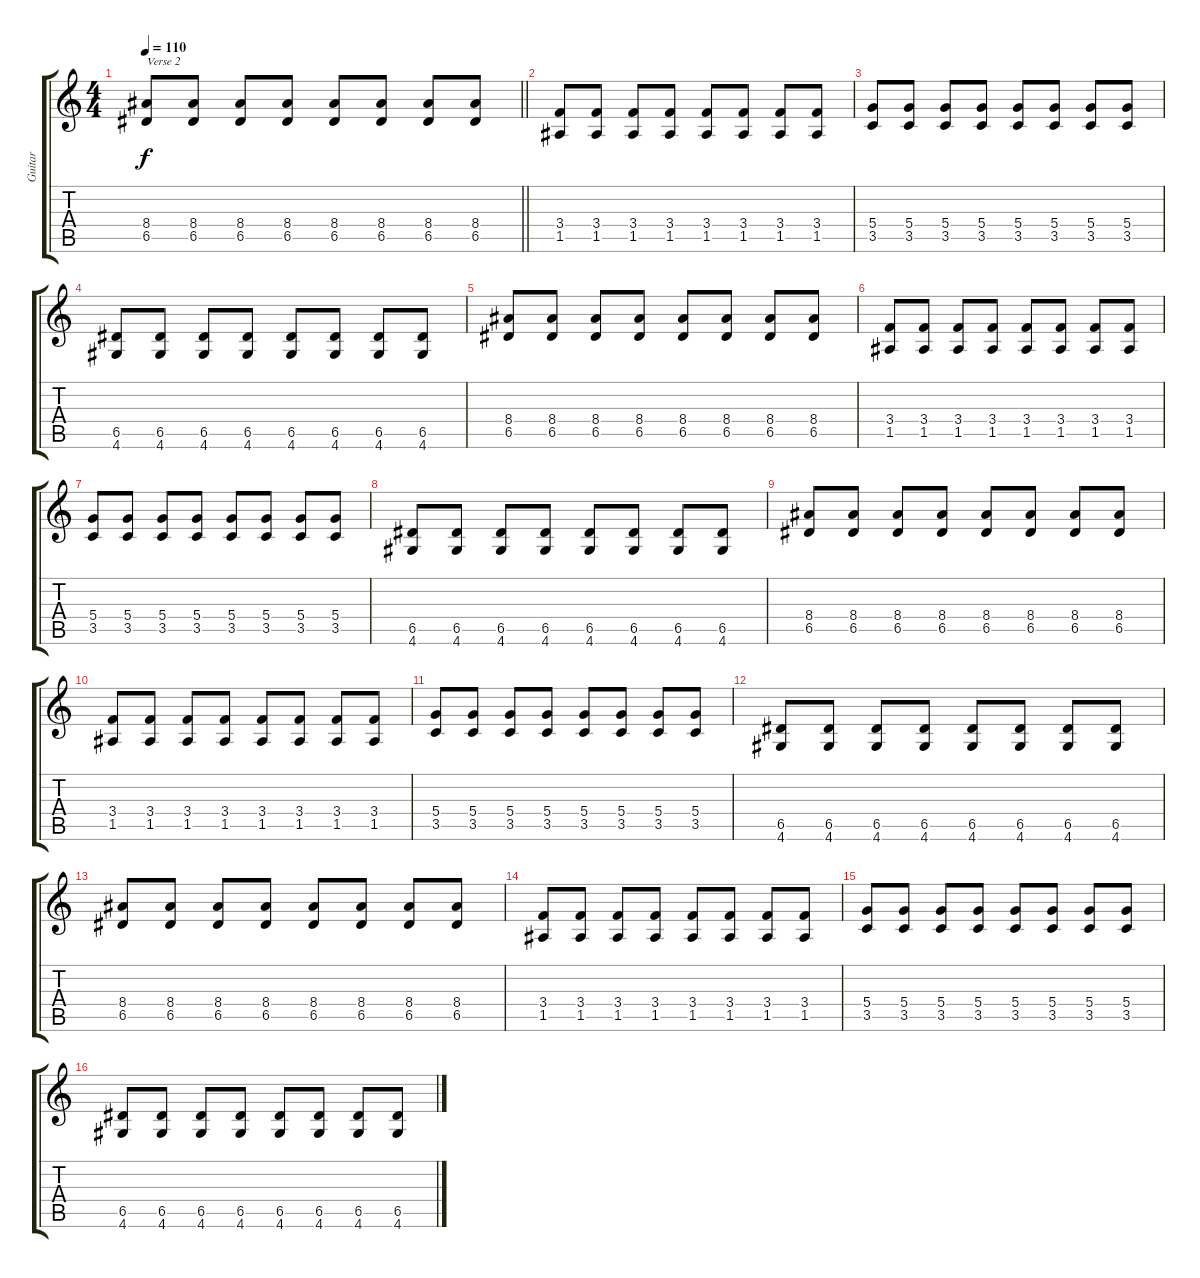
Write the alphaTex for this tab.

\track ("Guitar" "Guitar") {instrument electricguitarclean}
\staff {score tabs}
\tuning (E4 B3 G3 D3 A2 E2) {hide}
\ts (4 4)
\tempo 110
\clef g2
\barLineRight lightlight
\ks c
(8.4 6.5).8{txt "Verse 2" dy f} (8.4 6.5).8 (8.4 6.5).8 (8.4 6.5).8 (8.4 6.5).8 (8.4 6.5).8 (8.4 6.5).8 (8.4 6.5).8 |
(3.4 1.5).8 (3.4 1.5).8 (3.4 1.5).8 (3.4 1.5).8 (3.4 1.5).8 (3.4 1.5).8 (3.4 1.5).8 (3.4 1.5).8 |
(5.4 3.5).8 (5.4 3.5).8 (5.4 3.5).8 (5.4 3.5).8 (5.4 3.5).8 (5.4 3.5).8 (5.4 3.5).8 (5.4 3.5).8 |
(6.5 4.6).8 (6.5 4.6).8 (6.5 4.6).8 (6.5 4.6).8 (6.5 4.6).8 (6.5 4.6).8 (6.5 4.6).8 (6.5 4.6).8 |
(8.4 6.5).8 (8.4 6.5).8 (8.4 6.5).8 (8.4 6.5).8 (8.4 6.5).8 (8.4 6.5).8 (8.4 6.5).8 (8.4 6.5).8 |
(3.4 1.5).8 (3.4 1.5).8 (3.4 1.5).8 (3.4 1.5).8 (3.4 1.5).8 (3.4 1.5).8 (3.4 1.5).8 (3.4 1.5).8 |
(5.4 3.5).8 (5.4 3.5).8 (5.4 3.5).8 (5.4 3.5).8 (5.4 3.5).8 (5.4 3.5).8 (5.4 3.5).8 (5.4 3.5).8 |
(6.5 4.6).8 (6.5 4.6).8 (6.5 4.6).8 (6.5 4.6).8 (6.5 4.6).8 (6.5 4.6).8 (6.5 4.6).8 (6.5 4.6).8 |
(8.4 6.5).8 (8.4 6.5).8 (8.4 6.5).8 (8.4 6.5).8 (8.4 6.5).8 (8.4 6.5).8 (8.4 6.5).8 (8.4 6.5).8 |
(3.4 1.5).8 (3.4 1.5).8 (3.4 1.5).8 (3.4 1.5).8 (3.4 1.5).8 (3.4 1.5).8 (3.4 1.5).8 (3.4 1.5).8 |
(5.4 3.5).8 (5.4 3.5).8 (5.4 3.5).8 (5.4 3.5).8 (5.4 3.5).8 (5.4 3.5).8 (5.4 3.5).8 (5.4 3.5).8 |
(6.5 4.6).8 (6.5 4.6).8 (6.5 4.6).8 (6.5 4.6).8 (6.5 4.6).8 (6.5 4.6).8 (6.5 4.6).8 (6.5 4.6).8 |
(8.4 6.5).8 (8.4 6.5).8 (8.4 6.5).8 (8.4 6.5).8 (8.4 6.5).8 (8.4 6.5).8 (8.4 6.5).8 (8.4 6.5).8 |
(3.4 1.5).8 (3.4 1.5).8 (3.4 1.5).8 (3.4 1.5).8 (3.4 1.5).8 (3.4 1.5).8 (3.4 1.5).8 (3.4 1.5).8 |
(5.4 3.5).8 (5.4 3.5).8 (5.4 3.5).8 (5.4 3.5).8 (5.4 3.5).8 (5.4 3.5).8 (5.4 3.5).8 (5.4 3.5).8 |
(6.5 4.6).8 (6.5 4.6).8 (6.5 4.6).8 (6.5 4.6).8 (6.5 4.6).8 (6.5 4.6).8 (6.5 4.6).8 (6.5 4.6).8
